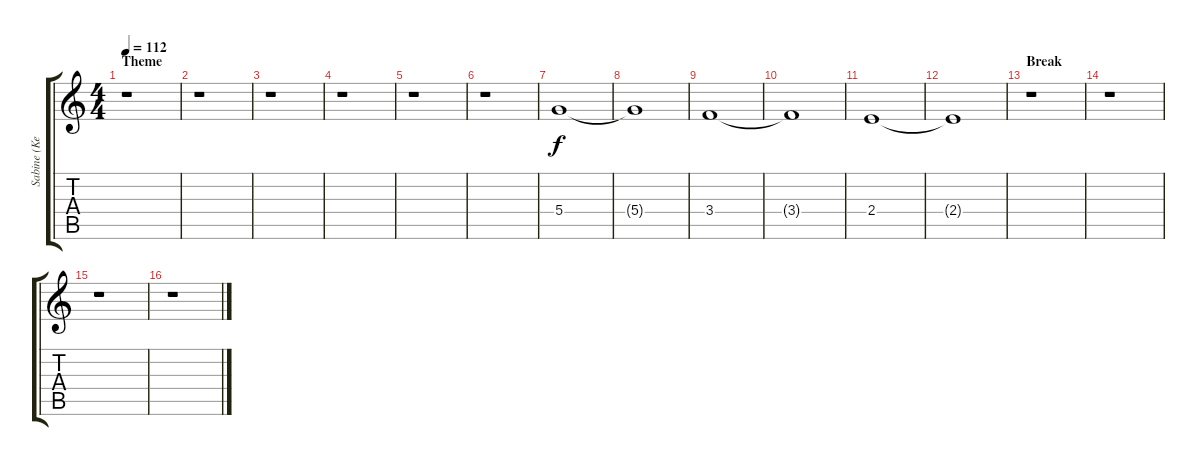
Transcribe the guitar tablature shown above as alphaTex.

\track ("Sabine (KeybHigh)" "Sabine (Ke") {instrument stringensemble1}
\staff {score tabs}
\tuning (E5 B4 G4 D4 A3 E3) {hide}
\ts (4 4)
\section ("" "Theme")
\tempo 112
\clef g2
\ks c
r.1{dy f} |
r.1 |
r.1 |
r.1 |
r.1 |
r.1 |
5.4.1 |
5.4{t}.1 |
3.4.1 |
3.4{t}.1 |
2.4.1 |
2.4{t}.1 |
\section ("" "Break")
r.1 |
r.1 |
r.1 |
r.1
